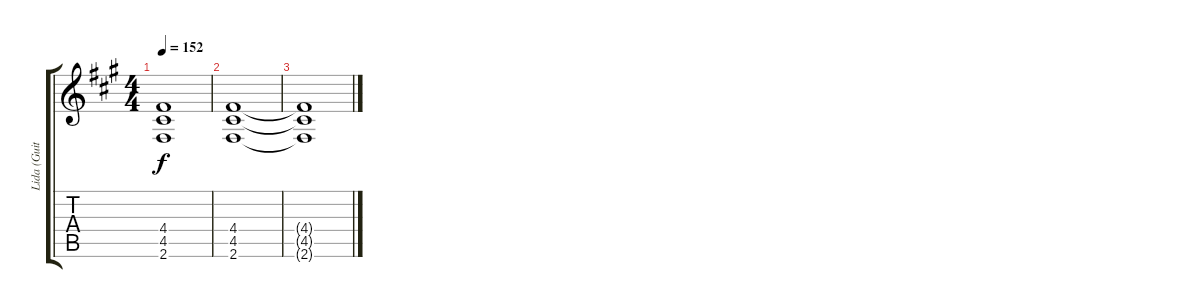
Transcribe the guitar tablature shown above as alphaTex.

\track ("Lida (Guitar)" "Lida (Guit") {instrument distortionguitar}
\staff {score tabs}
\tuning (E4 B3 G3 D3 A2 E2) {hide}
\ts (4 4)
\tempo 152
\clef g2
\ks f#minor
(4.4{t} 4.5{t} 2.6{t}).1{dy f} |
(4.4 4.5 2.6).1 |
(4.4{t} 4.5{t} 2.6{t}).1
